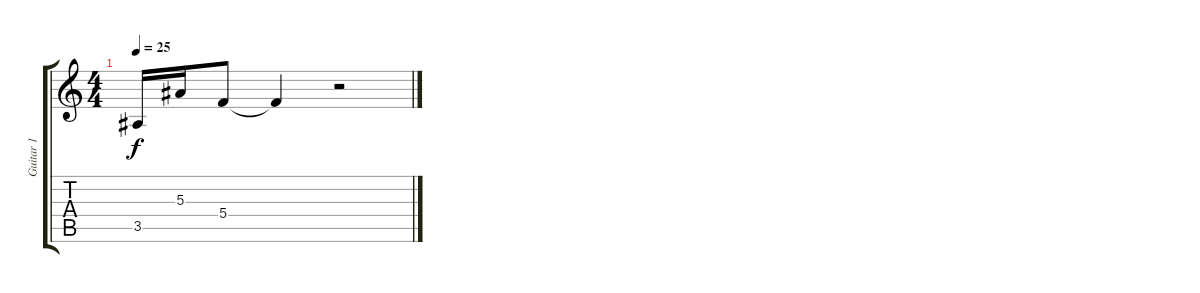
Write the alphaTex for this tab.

\track ("Guitar 1" "Guitar 1") {solo instrument acousticguitarsteel}
\staff {score tabs}
\tuning (D4 A3 F3 C3 G2 D2) {hide}
\ts (4 4)
\tempo 25
\clef g2
\ks c
3.5.16{dy f} 5.3.16 5.4.8 5.4{t}.4 r.2
